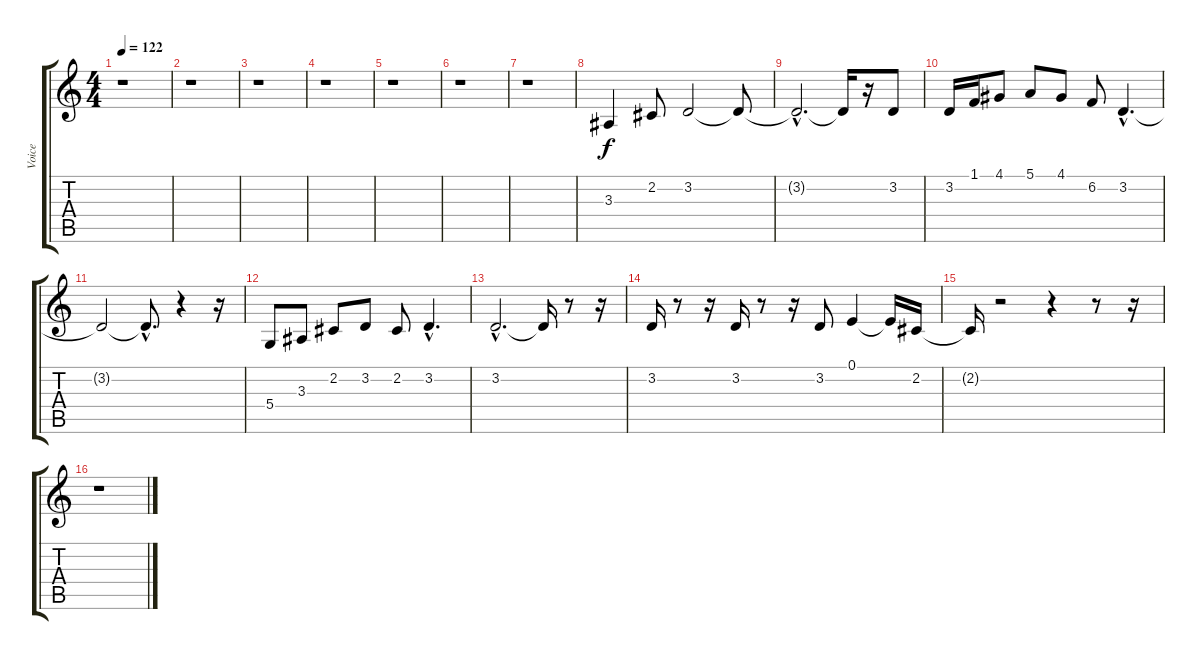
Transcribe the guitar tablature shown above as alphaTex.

\track ("Voice" "Voice") {instrument lead6voice}
\staff {score tabs}
\tuning (E4 B3 G3 D3 A2 E2) {hide}
\ts (4 4)
\tempo 122
\clef g2
\ks c
r.1{dy f} |
r.1 |
r.1 |
r.1 |
r.1 |
r.1 |
r.1 |
3.3.4 2.2.8 3.2.2 3.2{t}.8 |
3.2{hac t}.2{d} 3.2{t}.16 r.16 3.2.8 |
3.2.16 1.1.16 4.1.8 5.1.8 4.1.8 6.2.8 3.2{hac}.4{d} |
3.2{t}.2 3.2{hac t}.8{d} r.4 r.16 |
5.4.8 3.3.8 2.2.8 3.2.8 2.2.8 3.2{hac}.4{d} |
3.2{hac}.2{d} 3.2{t}.16 r.8 r.16 |
3.2.16 r.8 r.16 3.2.16 r.8 r.16 3.2.8 0.1.4 0.1{t}.16 2.2.16 |
2.2{t}.16 r.2 r.4 r.8 r.16 |
r.1
